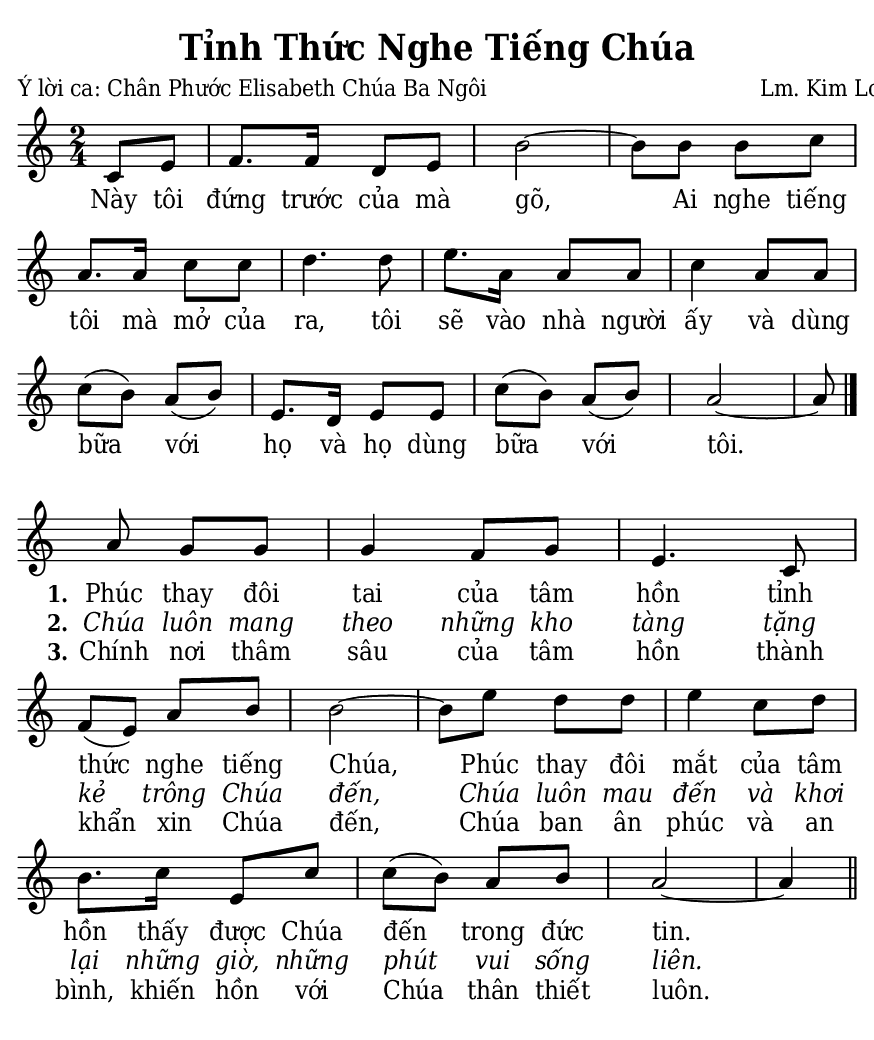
% Cài đặt chung
\version "2.24.3"
\include "english.ly"

\header {
  title = "Tỉnh Thức Nghe Tiếng Chúa"
  poet = "Ý lời ca: Chân Phước Elisabeth Chúa Ba Ngôi"
  composer = "Lm. Kim Long"
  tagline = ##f
}

% Nhạc
nhacPhanMot = \relative c' {
  \key c \major
  \time 2/4
  \partial 4 c8 e |
  f8. f16 d8 e |
  b'2 ~ |
  b8 b b c |
  a8. a16 c8 c |
  d4. d8 |
  e8. a,16 a8 a |
  c4 a8 a |
  c (b) a (b) |
  e,8. d16 e8 e |
  c' (b) a (b) |
  a2 ~ |
  a8 \bar "|."
}

nhacPhanHai = \relative c'' {
  \key c \major
  \time 2/4
  \partial 4. a8 g g |
  g4 f8 g |
  e4. c8 |
  f (e) a b |
  b2 ~ |
  b8 e d d |
  e4 c8 d |
  b8. c16 e,8 c' |
  c (b) a b |
  a2 ~ |
  a4 \bar "||"
}

% Lời
loiPhanMot = \lyricmode {
  Này tôi đứng trước của mà gõ,
  Ai nghe tiếng tôi mà mở của ra,
  tôi sẽ vào nhà người ấy và dùng bữa với họ
  và họ dùng bữa với tôi.
}

loiPhanHai = \lyricmode {
  <<
    {
      \set stanza = "1."
      Phúc thay đôi tai của tâm hồn tỉnh thức nghe tiếng Chúa,
      Phúc thay đôi mắt của tâm hồn thấy được Chúa đến trong đức tin.
    }
    \new Lyrics {
	    \set associatedVoice = "beSop"
	    \set stanza = "2."
      \override Lyrics.LyricText.font-shape = #'italic
      Chúa luôn mang theo những kho tàng tặng kẻ trông Chúa đến,
      Chúa luôn mau đến và khơi lại những giờ, những phút vui sống liên.
    }
    \new Lyrics {
	    \set associatedVoice = "beSop"
	    \set stanza = "3."
      Chính nơi thâm sâu của tâm hồn thành khẩn xin Chúa đến,
      Chúa ban ân phúc và an bình, khiến hồn với Chúa thân thiết luôn.
    }
  >>
}

% Dàn trang
\paper {
  #(set-paper-size "a5")
  top-margin = 3\mm
  bottom-margin = 3\mm
  left-margin = 3\mm
  right-margin = 3\mm
  indent = #0
  #(define fonts
	 (make-pango-font-tree "Deja Vu Serif Condensed"
	 		       "Deja Vu Serif Condensed"
			       "Deja Vu Serif Condensed"
			       (/ 20 20)))
  print-page-number = ##f
}

\score {
  <<
    \new Staff <<
        \clef treble
        \new Voice = beSop {
          \nhacPhanMot
        }
      \new Lyrics \lyricsto beSop \loiPhanMot
    >>
  >>
  \layout {
    \override Lyrics.LyricSpace.minimum-distance = #1.5
    \override Score.BarNumber.break-visibility = ##(#f #f #f)
    \override Score.SpacingSpanner.uniform-stretching = ##t
    ragged-last = ##f
  }
}

\score {
  <<
    \new Staff <<
        \clef treble
        \new Voice = beSop {
          \nhacPhanHai
        }
      \new Lyrics \lyricsto beSop \loiPhanHai
    >>
  >>
  \layout {
    \override Staff.TimeSignature.transparent = ##t
    \override Lyrics.LyricSpace.minimum-distance = #1.5
    \override Score.BarNumber.break-visibility = ##(#f #f #f)
    \override Score.SpacingSpanner.uniform-stretching = ##t
    ragged-last = ##f
  }
}
